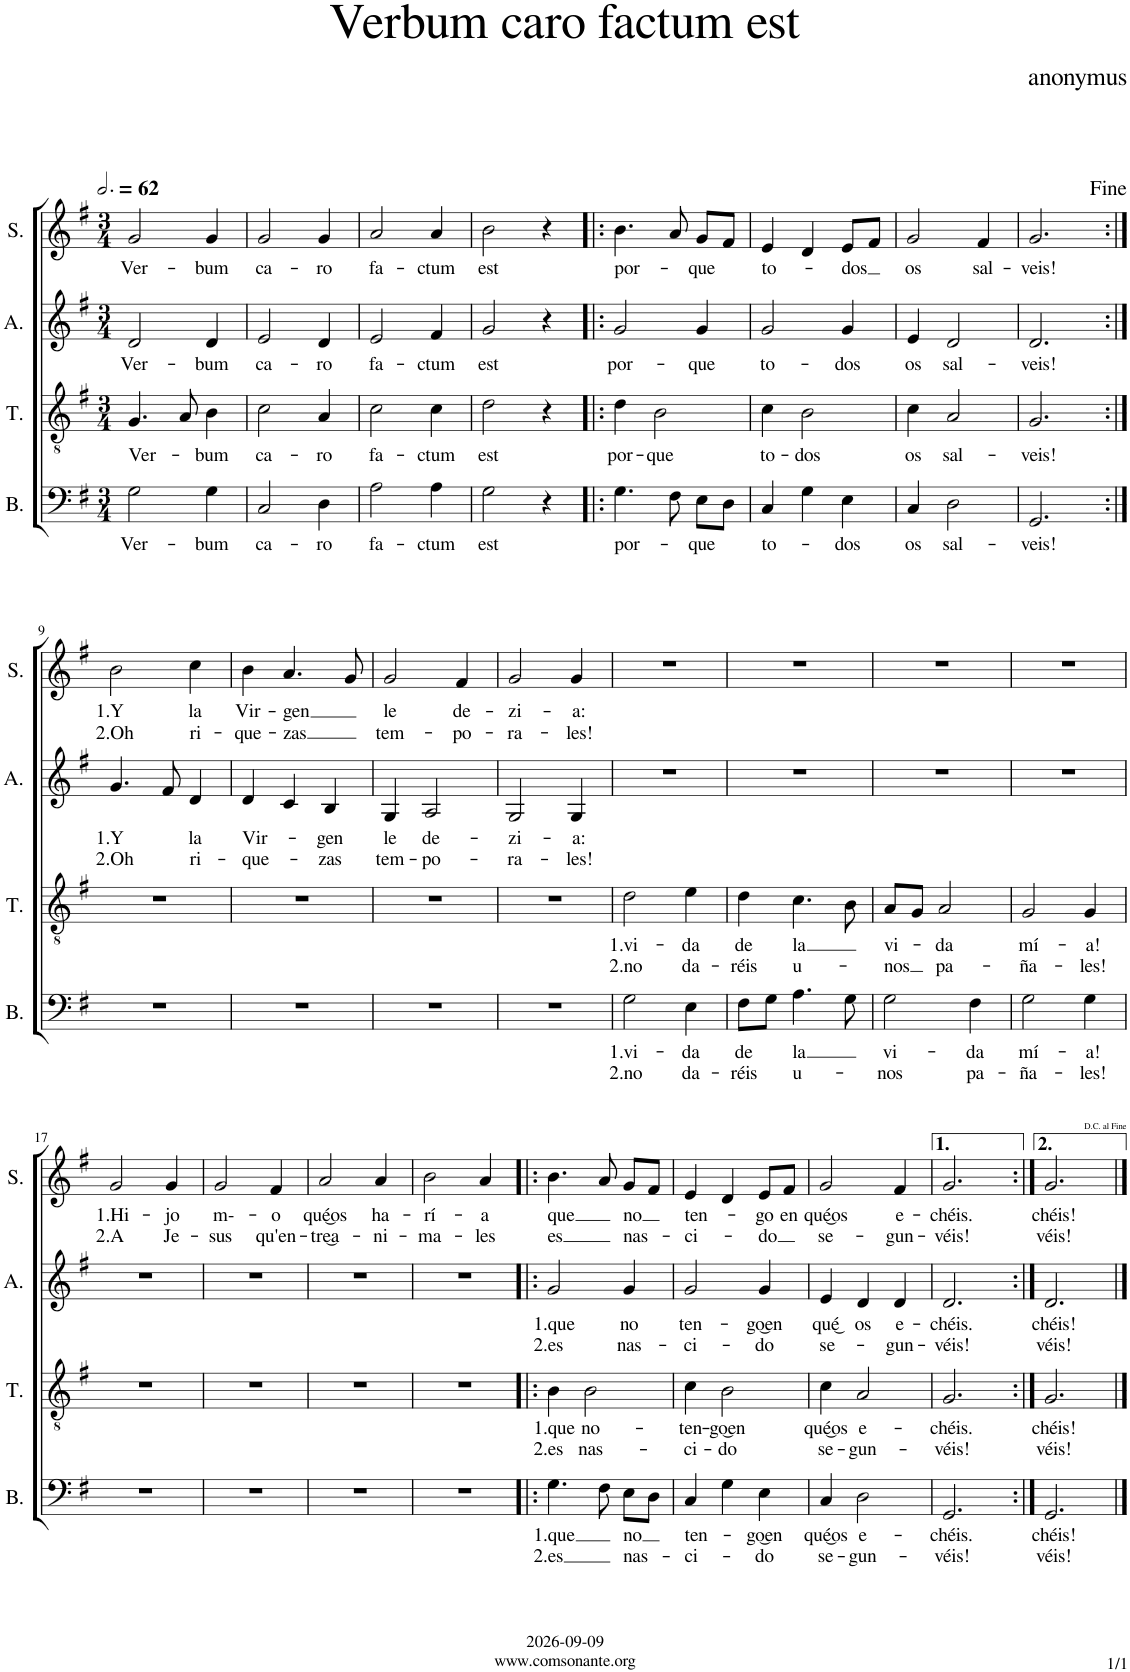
**kern	**text	**text	**kern	**text	**text	**kern	**text	**text	**kern	**text	**text
*part4	*part4	*part4	*part3	*part3	*part3	*part2	*part2	*part2	*part1	*part1	*part1
*staff4	*staff4	*staff4	*staff3	*staff3	*staff3	*staff2	*staff2	*staff2	*staff1	*staff1	*staff1
*I"B.	*	*	*I"T.	*	*	*I"A.	*	*	*I"S.	*	*
*I'B.	*	*	*I'T.	*	*	*I'A.	*	*	*I'S.	*	*
*clefF4	*	*	*clefGv2	*	*	*clefG2	*	*	*clefG2	*	*
*k[f#]	*	*	*k[f#]	*	*	*k[f#]	*	*	*k[f#]	*	*
*M3/4	*	*	*M3/4	*	*	*M3/4	*	*	*M3/4	*	*
*MM186	*	*	*MM186	*	*	*MM186	*	*	*MM186	*	*
=1	=1	=1	=1	=1	=1	=1	=1	=1	=1	=1	=1
!	!LO:LY:b	!	!	!LO:LY:b	!	!	!LO:LY:b	!	!	!LO:LY:b	!
2G\	Ver-	.	4.G/	Ver-	.	2d/	Ver-	.	2g/	Ver-	.
.	.	.	8A/	.	.	.	.	.	.	.	.
!	!LO:LY:b	!	!	!LO:LY:b	!	!	!LO:LY:b	!	!	!LO:LY:b	!
4G\	-bum	.	4B\	-bum	.	4d/	-bum	.	4g/	-bum	.
=2	=2	=2	=2	=2	=2	=2	=2	=2	=2	=2	=2
!	!LO:LY:b	!	!	!LO:LY:b	!	!	!LO:LY:b	!	!	!LO:LY:b	!
2C/	ca-	.	2c\	ca-	.	2e/	ca-	.	2g/	ca-	.
!	!LO:LY:b	!	!	!LO:LY:b	!	!	!LO:LY:b	!	!	!LO:LY:b	!
4D\	-ro	.	4A/	-ro	.	4d/	-ro	.	4g/	-ro	.
=3	=3	=3	=3	=3	=3	=3	=3	=3	=3	=3	=3
!	!LO:LY:b	!	!	!LO:LY:b	!	!	!LO:LY:b	!	!	!LO:LY:b	!
2A\	fa-	.	2c\	fa-	.	2e/	fa-	.	2a/	fa-	.
!	!LO:LY:b	!	!	!LO:LY:b	!	!	!LO:LY:b	!	!	!LO:LY:b	!
4A\	-ctum	.	4c\	-ctum	.	4f#/	-ctum	.	4a/	-ctum	.
=4	=4	=4	=4	=4	=4	=4	=4	=4	=4	=4	=4
!	!LO:LY:b	!	!	!LO:LY:b	!	!	!LO:LY:b	!	!	!LO:LY:b	!
2G\	est	.	2d\	est	.	2g/	est	.	2b\	est	.
4r	.	.	4r	.	.	4r	.	.	4r	.	.
=5!|:	=5!|:	=5!|:	=5!|:	=5!|:	=5!|:	=5!|:	=5!|:	=5!|:	=5!|:	=5!|:	=5!|:
!	!LO:LY:b	!	!	!LO:LY:b	!	!	!LO:LY:b	!	!	!LO:LY:b	!
4.G\	por-	.	4d\	por-	.	2g/	por-	.	4.b\	por-	.
!	!	!	!	!LO:LY:b	!	!	!	!	!	!	!
.	.	.	2B\	-que	.	.	.	.	.	.	.
8F#\	.	.	.	.	.	.	.	.	8a/	.	.
!	!LO:LY:b	!	!	!	!	!	!LO:LY:b	!	!	!LO:LY:b	!
8E\L	-que	.	.	.	.	4g/	-que	.	8g/L	-que	.
8D\J	.	.	.	.	.	.	.	.	8f#/J	.	.
=6	=6	=6	=6	=6	=6	=6	=6	=6	=6	=6	=6
!	!LO:LY:b	!	!	!LO:LY:b	!	!	!LO:LY:b	!	!	!LO:LY:b	!
4C/	to-	.	4c\	to-	.	2g/	to-	.	4e/	to-	.
!	!	!	!	!LO:LY:b	!	!	!	!	!	!	!
4G\	.	.	2B\	-dos	.	.	.	.	4d/	.	.
!	!LO:LY:b	!	!	!	!	!	!LO:LY:b	!	!	!LO:LY:b	!
4E\	-dos	.	.	.	.	4g/	-dos	.	8e/L	-dos	.
.	.	.	.	.	.	.	.	.	8f#/J	.	.
=7	=7	=7	=7	=7	=7	=7	=7	=7	=7	=7	=7
!	!LO:LY:b	!	!	!LO:LY:b	!	!	!LO:LY:b	!	!	!LO:LY:b	!
4C/	os	.	4c\	os	.	4e/	os	.	2g/	os	.
!	!LO:LY:b	!	!	!LO:LY:b	!	!	!LO:LY:b	!	!	!	!
2D\	sal-	.	2A/	sal-	.	2d/	sal-	.	.	.	.
!	!	!	!	!	!	!	!	!	!	!LO:LY:b	!
.	.	.	.	.	.	.	.	.	4f#/	sal-	.
=8	=8	=8	=8	=8	=8	=8	=8	=8	=8	=8	=8
!	!LO:LY:b	!	!	!LO:LY:b	!	!	!LO:LY:b	!	!	!LO:LY:b	!
2.GG/	-veis!	.	2.G/	-veis!	.	2.d/	-veis!	.	2.g/	-veis!	.
!!LO:LB:g=z
=9:|!	=9:|!	=9:|!	=9:|!	=9:|!	=9:|!	=9:|!	=9:|!	=9:|!	=9:|!	=9:|!	=9:|!
!	!	!	!	!	!	!	!LO:LY:b	!LO:LY:b	!	!LO:LY:b	!LO:LY:b
2.r	.	.	2.r	.	.	4.g/	1.Y	2.Oh	2b\	1.Y	2.Oh
.	.	.	.	.	.	8f#/	.	.	.	.	.
!	!	!	!	!	!	!	!LO:LY:b	!LO:LY:b	!	!LO:LY:b	!LO:LY:b
.	.	.	.	.	.	4d/	la	ri-	4cc\	la	ri-
=10	=10	=10	=10	=10	=10	=10	=10	=10	=10	=10	=10
!	!	!	!	!	!	!	!LO:LY:b	!LO:LY:b	!	!LO:LY:b	!LO:LY:b
2.r	.	.	2.r	.	.	4d/	Vir-	-que-	4b\	Vir-	-que-
!	!	!	!	!	!	!	!	!	!	!LO:LY:b	!LO:LY:b
.	.	.	.	.	.	4c/	.	.	4.a/	-gen	-zas
!	!	!	!	!	!	!	!LO:LY:b	!LO:LY:b	!	!	!
.	.	.	.	.	.	4B/	-gen	-zas	.	.	.
.	.	.	.	.	.	.	.	.	8g/	.	.
=11	=11	=11	=11	=11	=11	=11	=11	=11	=11	=11	=11
!	!	!	!	!	!	!	!LO:LY:b	!LO:LY:b	!	!LO:LY:b	!LO:LY:b
2.r	.	.	2.r	.	.	4G/	le	tem-	2g/	le	tem-
!	!	!	!	!	!	!	!LO:LY:b	!LO:LY:b	!	!	!
.	.	.	.	.	.	2A/	de-	-po-	.	.	.
!	!	!	!	!	!	!	!	!	!	!LO:LY:b	!LO:LY:b
.	.	.	.	.	.	.	.	.	4f#/	de-	-po-
=12	=12	=12	=12	=12	=12	=12	=12	=12	=12	=12	=12
!	!	!	!	!	!	!	!LO:LY:b	!LO:LY:b	!	!LO:LY:b	!LO:LY:b
2.r	.	.	2.r	.	.	2G/	-zi-	-ra-	2g/	-zi-	-ra-
!	!	!	!	!	!	!	!LO:LY:b	!LO:LY:b	!	!LO:LY:b	!LO:LY:b
.	.	.	.	.	.	4G/	-a:	-les!	4g/	-a:	-les!
=13	=13	=13	=13	=13	=13	=13	=13	=13	=13	=13	=13
!	!LO:LY:b	!LO:LY:b	!	!LO:LY:b	!LO:LY:b	!	!	!	!	!	!
2G\	1.vi-	2.no	2d\	1.vi-	2.no	2.r	.	.	2.r	.	.
!	!LO:LY:b	!LO:LY:b	!	!LO:LY:b	!LO:LY:b	!	!	!	!	!	!
4E\	-da	da-	4e\	-da	da-	.	.	.	.	.	.
=14	=14	=14	=14	=14	=14	=14	=14	=14	=14	=14	=14
!	!LO:LY:b	!LO:LY:b	!	!LO:LY:b	!LO:LY:b	!	!	!	!	!	!
8F#\L	de	-réis	4d\	de	-réis	2.r	.	.	2.r	.	.
8G\J	.	.	.	.	.	.	.	.	.	.	.
!	!LO:LY:b	!LO:LY:b	!	!LO:LY:b	!LO:LY:b	!	!	!	!	!	!
4.A\	la	u-	4.c\	la	u-	.	.	.	.	.	.
8G\	.	.	8B\	.	.	.	.	.	.	.	.
=15	=15	=15	=15	=15	=15	=15	=15	=15	=15	=15	=15
!	!LO:LY:b	!LO:LY:b	!	!LO:LY:b	!LO:LY:b	!	!	!	!	!	!
2G\	vi-	-nos	8A/L	vi-	-nos	2.r	.	.	2.r	.	.
.	.	.	8G/J	.	.	.	.	.	.	.	.
!	!	!	!	!LO:LY:b	!LO:LY:b	!	!	!	!	!	!
.	.	.	2A/	-da	pa-	.	.	.	.	.	.
!	!LO:LY:b	!LO:LY:b	!	!	!	!	!	!	!	!	!
4F#\	-da	pa-	.	.	.	.	.	.	.	.	.
=16	=16	=16	=16	=16	=16	=16	=16	=16	=16	=16	=16
!	!LO:LY:b	!LO:LY:b	!	!LO:LY:b	!LO:LY:b	!	!	!	!	!	!
2G\	mí-	-ña-	2G/	mí-	-ña-	2.r	.	.	2.r	.	.
!	!LO:LY:b	!LO:LY:b	!	!LO:LY:b	!LO:LY:b	!	!	!	!	!	!
4G\	-a!	-les!	4G/	-a!	-les!	.	.	.	.	.	.
!!LO:LB:g=z
=17	=17	=17	=17	=17	=17	=17	=17	=17	=17	=17	=17
!	!	!	!	!	!	!	!	!	!	!LO:LY:b	!LO:LY:b
2.r	.	.	2.r	.	.	2.r	.	.	2g/	1.Hi-	2.A
!	!	!	!	!	!	!	!	!	!	!LO:LY:b	!LO:LY:b
.	.	.	.	.	.	.	.	.	4g/	-jo	Je-
=18	=18	=18	=18	=18	=18	=18	=18	=18	=18	=18	=18
!	!	!	!	!	!	!	!	!	!	!LO:LY:b	!LO:LY:b
2.r	.	.	2.r	.	.	2.r	.	.	2g/	m--	-sus
!	!	!	!	!	!	!	!	!	!	!LO:LY:b	!LO:LY:b
.	.	.	.	.	.	.	.	.	4f#/	-o	qu'en-
=19	=19	=19	=19	=19	=19	=19	=19	=19	=19	=19	=19
!	!	!	!	!	!	!	!	!	!	!LO:LY:b	!LO:LY:b
2.r	.	.	2.r	.	.	2.r	.	.	2a/	qué͜os	-tre͜a-
!	!	!	!	!	!	!	!	!	!	!LO:LY:b	!LO:LY:b
.	.	.	.	.	.	.	.	.	4a/	ha-	-ni-
=20	=20	=20	=20	=20	=20	=20	=20	=20	=20	=20	=20
!	!	!	!	!	!	!	!	!	!	!LO:LY:b	!LO:LY:b
2.r	.	.	2.r	.	.	2.r	.	.	2b\	-rí-	-ma-
!	!	!	!	!	!	!	!	!	!	!LO:LY:b	!LO:LY:b
.	.	.	.	.	.	.	.	.	4a/	-a	-les
=21!|:	=21!|:	=21!|:	=21!|:	=21!|:	=21!|:	=21!|:	=21!|:	=21!|:	=21!|:	=21!|:	=21!|:
!	!LO:LY:b	!LO:LY:b	!	!LO:LY:b	!LO:LY:b	!	!LO:LY:b	!LO:LY:b	!	!LO:LY:b	!LO:LY:b
4.G\	1.que	2.es	4B\	1.que	2.es	2g/	1.que	2.es	4.b\	que	es
!	!	!	!	!LO:LY:b	!LO:LY:b	!	!	!	!	!	!
.	.	.	2B\	no-	nas-	.	.	.	.	.	.
8F#\	.	.	.	.	.	.	.	.	8a/	.	.
!	!LO:LY:b	!LO:LY:b	!	!	!	!	!LO:LY:b	!LO:LY:b	!	!LO:LY:b	!LO:LY:b
8E\L	no	nas-	.	.	.	4g/	no	nas-	8g/L	no	nas-
8D\J	.	.	.	.	.	.	.	.	8f#/J	.	.
=22	=22	=22	=22	=22	=22	=22	=22	=22	=22	=22	=22
!	!LO:LY:b	!LO:LY:b	!	!LO:LY:b	!LO:LY:b	!	!LO:LY:b	!LO:LY:b	!	!LO:LY:b	!LO:LY:b
4C/	ten-	-ci-	4c\	-ten-	-ci-	2g/	ten-	-ci-	4e/	ten-	-ci-
!	!	!	!	!LO:LY:b	!LO:LY:b	!	!	!	!	!	!
4G\	.	.	2B\	-go͜en	-do	.	.	.	4d/	.	.
!	!LO:LY:b	!LO:LY:b	!	!	!	!	!LO:LY:b	!LO:LY:b	!	!LO:LY:b	!LO:LY:b
4E\	-go͜en	-do	.	.	.	4g/	-go͜en	-do	8e/L	-go	-do
!	!	!	!	!	!	!	!	!	!	!LO:LY:b	!
.	.	.	.	.	.	.	.	.	8f#/J	en	.
=23	=23	=23	=23	=23	=23	=23	=23	=23	=23	=23	=23
!	!LO:LY:b	!LO:LY:b	!	!LO:LY:b	!LO:LY:b	!	!LO:LY:b	!LO:LY:b	!	!LO:LY:b	!LO:LY:b
4C/	qué͜os	se-	4c\	qué͜os	se-	4e/	qué͜	se-	2g/	qué͜os	se-
!	!LO:LY:b	!LO:LY:b	!	!LO:LY:b	!LO:LY:b	!	!LO:LY:b	!	!	!	!
2D\	e-	-gun-	2A/	e-	-gun-	4d/	os	.	.	.	.
!	!	!	!	!	!	!	!LO:LY:b	!LO:LY:b	!	!LO:LY:b	!LO:LY:b
.	.	.	.	.	.	4d/	e-	-gun-	4f#/	e-	-gun-
=24	=24	=24	=24	=24	=24	=24	=24	=24	=24	=24	=24
!	!LO:LY:b	!LO:LY:b	!	!LO:LY:b	!LO:LY:b	!	!LO:LY:b	!LO:LY:b	!	!LO:LY:b	!LO:LY:b
2.GG/	-chéis.	-véis!	2.G/	-chéis.	-véis!	2.d/	-chéis.	-véis!	2.g/	-chéis.	-véis!
=25:|!	=25:|!	=25:|!	=25:|!	=25:|!	=25:|!	=25:|!	=25:|!	=25:|!	=25:|!	=25:|!	=25:|!
!	!LO:LY:b	!LO:LY:b	!	!LO:LY:b	!LO:LY:b	!	!LO:LY:b	!LO:LY:b	!	!LO:LY:b	!LO:LY:b
2.GG/	chéis!	véis!	2.G/	chéis!	véis!	2.d/	chéis!	véis!	2.g/	chéis!	véis!
!	!	!	!	!	!	!	!	!	!LO:TX:a:t=<font size="5"/>D.C. al Fine	!	!
==	==	==	==	==	==	==	==	==	==	==	==
*-	*-	*-	*-	*-	*-	*-	*-	*-	*-	*-	*-
